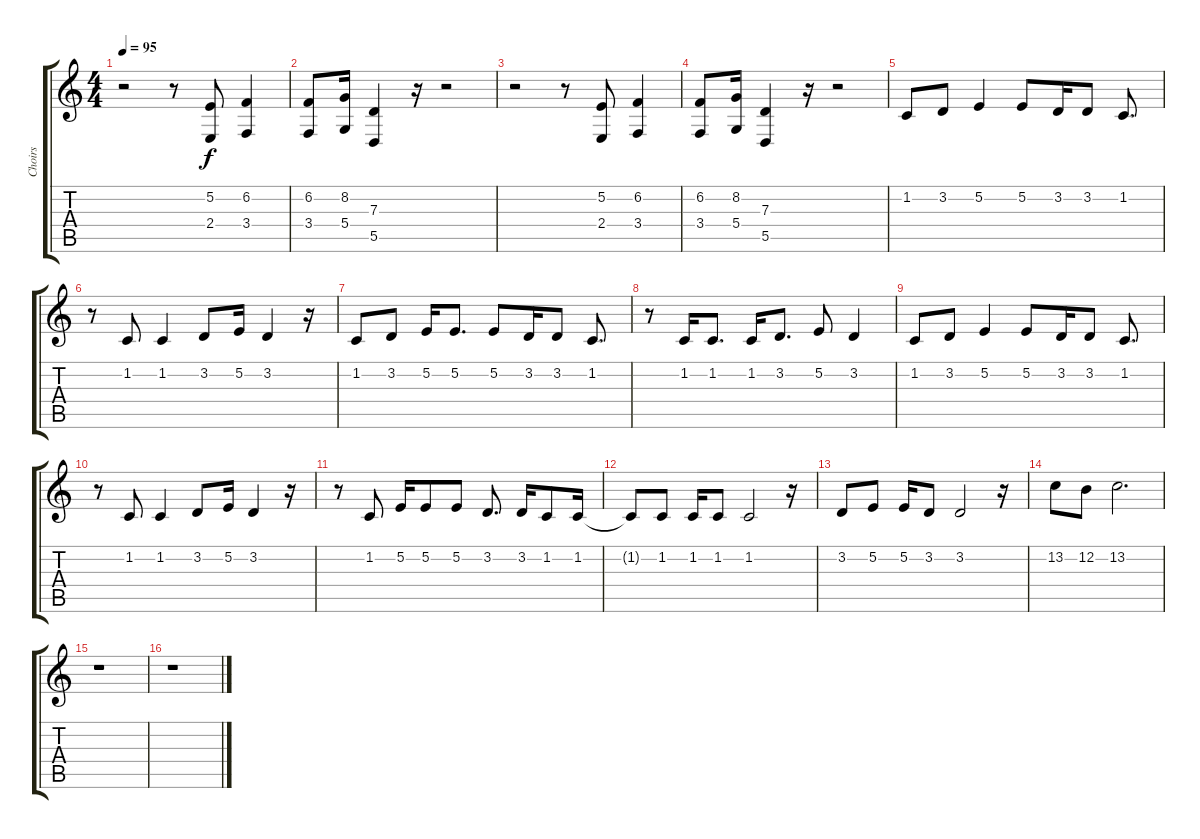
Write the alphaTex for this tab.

\track ("Choirs" "Choirs") {instrument shamisen}
\staff {score tabs}
\tuning (E4 B3 G3 D3 A2 E2) {hide}
\ts (4 4)
\tempo 95
\clef g2
\ks c
r.2{dy f volume 11} r.8 (5.2 2.4).8 (6.2 3.4).4 |
(6.2 3.4).8 (8.2 5.4).16 (7.3 5.5).4 r.16 r.2 |
r.2{volume 11} r.8 (5.2 2.4).8 (6.2 3.4).4 |
(6.2 3.4).8 (8.2 5.4).16 (7.3 5.5).4 r.16 r.2 |
1.2.8{volume 9 instrument shamisen} 3.2.8 5.2.4 5.2.8 3.2.16 3.2.8 1.2.8{d} |
r.8 1.2.8 1.2.4 3.2.8 5.2.16 3.2.4 r.16 |
1.2.8 3.2.8 5.2.16 5.2.8{d} 5.2.8 3.2.16 3.2.8 1.2.8{d} |
r.8 1.2.16 1.2.8{d} 1.2.16 3.2.8{d} 5.2.8 3.2.4 |
1.2.8{volume 9} 3.2.8 5.2.4 5.2.8 3.2.16 3.2.8 1.2.8{d} |
r.8 1.2.8 1.2.4 3.2.8 5.2.16 3.2.4 r.16 |
r.8 1.2.8 5.2.16 5.2.8 5.2.8 3.2.8{d} 3.2.16 1.2.8 1.2.16 |
1.2{t}.8 1.2.8 1.2.16 1.2.8 1.2.2 r.16 |
3.2.8 5.2.8 5.2.16 3.2.8 3.2.2 r.16 |
13.2.8 12.2.8 13.2.2{d} |
r.1 |
r.1
